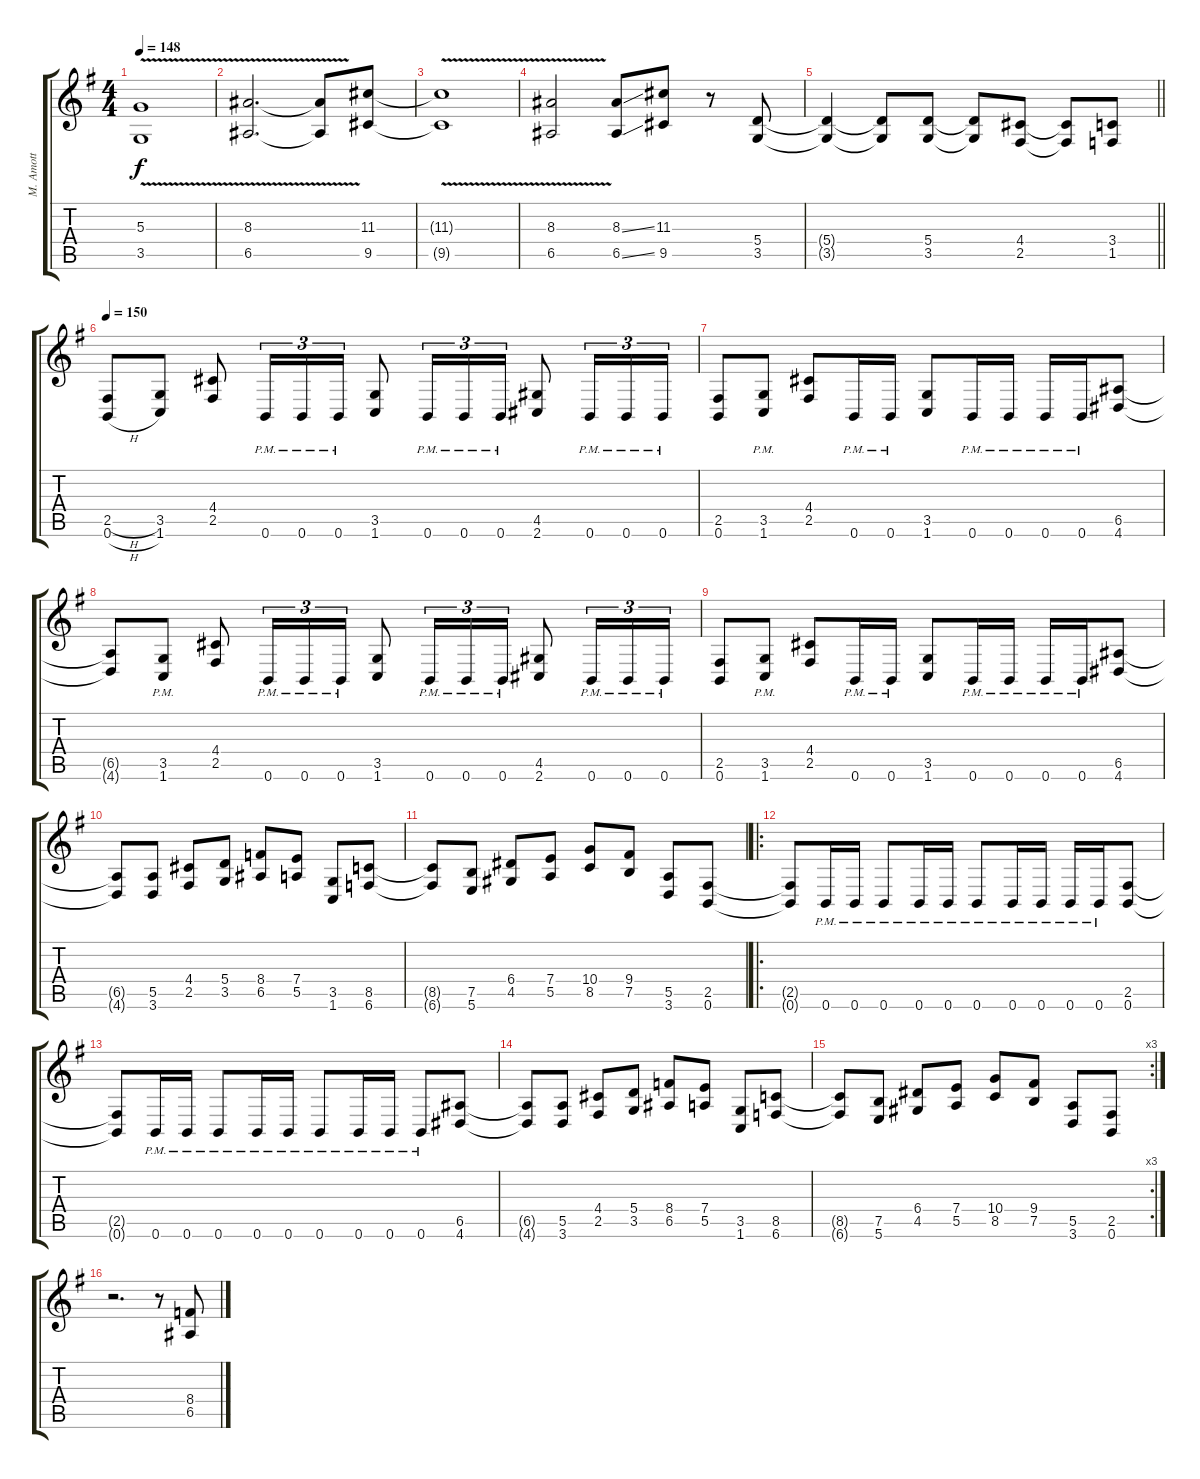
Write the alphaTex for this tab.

\track ("M. Amott" "M. Amott") {instrument distortionguitar}
\staff {score tabs}
\tuning (B3 Gb3 D3 A2 E2 B1) {hide}
\ts (4 4)
\tempo 148
\clef g2
\ks g
(5.3{v t} 3.5{v t}).1{dy f} |
(8.3{v} 6.5{v}).2{d} (8.3{t} 6.5{t}).8 (11.3 9.5).8 |
(11.3{v t} 9.5{v t}).1 |
(8.3{v} 6.5{v}).2 (8.3{ss} 6.5{ss}).8 (11.3 9.5).8 r.8 (5.4 3.5).8 |
\barLineRight lightlight
(5.4{t} 3.5{t}).4 (5.4{t} 3.5{t}).8 (5.4 3.5).8 (5.4{t} 3.5{t}).8 (4.4 2.5).8 (4.4{t} 2.5{t}).8 (3.4 1.5).8 |
\tempo 150
(2.5{h} 0.6{h}).8 (3.5 1.6).8 (4.4 2.5).8 0.6{pm}.16{tu (3 2)} 0.6{pm}.16{tu (3 2)} 0.6{pm}.16{tu (3 2)} (3.5 1.6).8 0.6{pm}.16{tu (3 2)} 0.6{pm}.16{tu (3 2)} 0.6{pm}.16{tu (3 2)} (4.5 2.6).8 0.6{pm}.16{tu (3 2)} 0.6{pm}.16{tu (3 2)} 0.6{pm}.16{tu (3 2)} |
(2.5 0.6).8 (3.5{pm} 1.6{pm}).8 (4.4 2.5).8 0.6{pm}.16 0.6{pm}.16 (3.5 1.6).8 0.6{pm}.16 0.6{pm}.16 0.6{pm}.16 0.6{pm}.16 (6.5 4.6).8 |
(6.5{t} 4.6{t}).8 (3.5{pm} 1.6{pm}).8 (4.4 2.5).8 0.6{pm}.16{tu (3 2)} 0.6{pm}.16{tu (3 2)} 0.6{pm}.16{tu (3 2)} (3.5 1.6).8 0.6{pm}.16{tu (3 2)} 0.6{pm}.16{tu (3 2)} 0.6{pm}.16{tu (3 2)} (4.5 2.6).8 0.6{pm}.16{tu (3 2)} 0.6{pm}.16{tu (3 2)} 0.6{pm}.16{tu (3 2)} |
(2.5 0.6).8 (3.5{pm} 1.6{pm}).8 (4.4 2.5).8 0.6{pm}.16 0.6{pm}.16 (3.5 1.6).8 0.6{pm}.16 0.6{pm}.16 0.6{pm}.16 0.6{pm}.16 (6.5 4.6).8 |
(6.5{t} 4.6{t}).8 (5.5 3.6).8 (4.4 2.5).8 (5.4 3.5).8 (8.4 6.5).8 (7.4 5.5).8 (3.5 1.6).8 (8.5 6.6).8 |
(8.5{t} 6.6{t}).8 (7.5 5.6).8 (6.4 4.5).8 (7.4 5.5).8 (10.4 8.5).8 (9.4 7.5).8 (5.5 3.6).8 (2.5 0.6).8 |
\ro
(2.5{t} 0.6{t}).8 0.6{pm}.16 0.6{pm}.16 0.6{pm}.8 0.6{pm}.16 0.6{pm}.16 0.6{pm}.8 0.6{pm}.16 0.6{pm}.16 0.6{pm}.16 0.6{pm}.16 (2.5 0.6).8 |
(2.5{t} 0.6{t}).8 0.6{pm}.16 0.6{pm}.16 0.6{pm}.8 0.6{pm}.16 0.6{pm}.16 0.6{pm}.8 0.6{pm}.16 0.6{pm}.16 0.6{pm}.8 (6.5 4.6).8 |
(6.5{t} 4.6{t}).8 (5.5 3.6).8 (4.4 2.5).8 (5.4 3.5).8 (8.4 6.5).8 (7.4 5.5).8 (3.5 1.6).8 (8.5 6.6).8 |
\rc 3
(8.5{t} 6.6{t}).8 (7.5 5.6).8 (6.4 4.5).8 (7.4 5.5).8 (10.4 8.5).8 (9.4 7.5).8 (5.5 3.6).8 (2.5 0.6).8 |
r.2{d} r.8 (8.4 6.5).8
